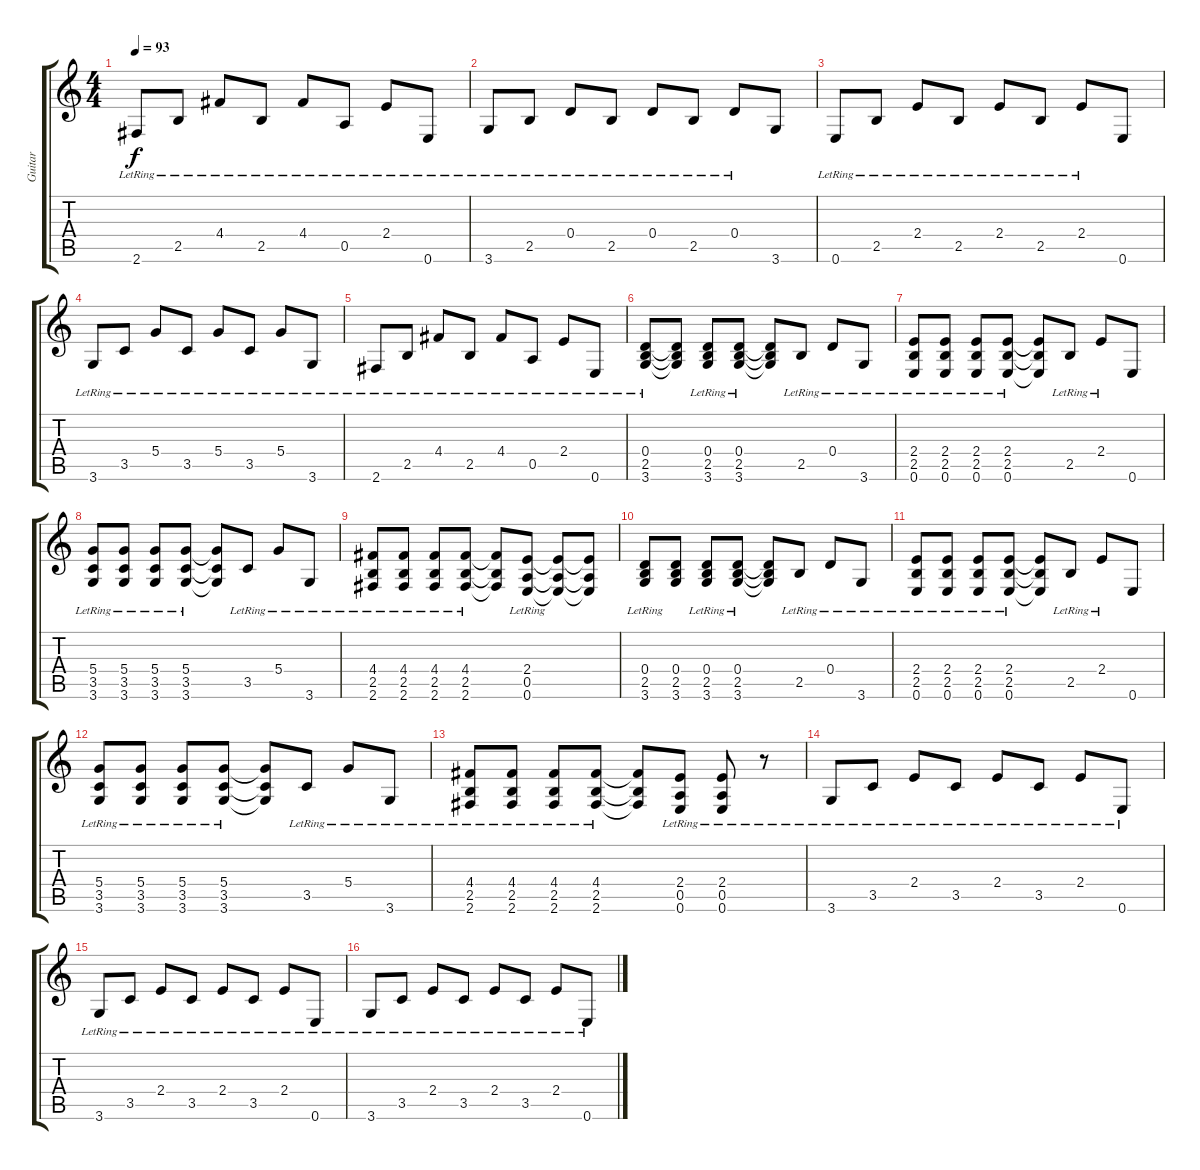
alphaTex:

\track ("Guitar" "Guitar") {instrument acousticguitarsteel}
\staff {score tabs}
\tuning (E4 B3 G3 D3 A2 E2) {hide}
\ts (4 4)
\tempo 93
\clef g2
\ks c
2.6{lr}.8{dy f} 2.5{lr}.8 4.4{lr}.8 2.5{lr}.8 4.4{lr}.8 0.5{lr}.8 2.4{lr}.8 0.6{lr}.8 |
3.6{lr}.8 2.5{lr}.8 0.4{lr}.8 2.5{lr}.8 0.4{lr}.8 2.5{lr}.8 0.4{lr}.8 3.6.8 |
0.6{lr}.8 2.5{lr}.8 2.4{lr}.8 2.5{lr}.8 2.4{lr}.8 2.5{lr}.8 2.4{lr}.8 0.6.8 |
3.6{lr}.8 3.5{lr}.8 5.4{lr}.8 3.5{lr}.8 5.4{lr}.8 3.5{lr}.8 5.4{lr}.8 3.6{lr}.8 |
2.6{lr}.8 2.5{lr}.8 4.4{lr}.8 2.5{lr}.8 4.4{lr}.8 0.5{lr}.8 2.4{lr}.8 0.6{lr}.8 |
(0.4 2.5 3.6{lr}).8{instrument distortionguitar} (0.4{t} 2.5{t} 3.6{t}).8 (0.4{lr} 2.5 3.6).8 (0.4{lr} 2.5{lr} 3.6{lr}).8 (0.4{t} 2.5{t} 3.6{t}).8 2.5{lr}.8 0.4{lr}.8 3.6{lr}.8 |
(2.4 2.5 0.6{lr}).8 (2.4 2.5{lr} 0.6).8 (2.4{lr} 2.5 0.6).8 (2.4 2.5{lr} 0.6).8 (2.4{t} 2.5{t} 0.6{t}).8 2.5{lr}.8 2.4{lr}.8 0.6.8 |
(5.4 3.5 3.6{lr}).8 (5.4 3.5{lr} 3.6).8 (5.4{lr} 3.5 3.6).8 (5.4 3.5{lr} 3.6).8 (5.4{t} 3.5{t} 3.6{t}).8 3.5{lr}.8 5.4{lr}.8 3.6{lr}.8 |
(4.4 2.5 2.6{lr}).8 (4.4 2.5{lr} 2.6).8 (4.4{lr} 2.5 2.6).8 (4.4 2.5{lr} 2.6).8 (4.4{t} 2.5{t} 2.6{t}).8 (2.4 0.5{lr} 0.6).8 (2.4{t} 0.5{t} 0.6{t}).8 (2.4{t} 0.5{t} 0.6{t}).8 |
(0.4 2.5 3.6{lr}).8 (0.4 2.5 3.6).8 (0.4{lr} 2.5 3.6).8 (0.4{lr} 2.5{lr} 3.6{lr}).8 (0.4{t} 2.5{t} 3.6{t}).8 2.5{lr}.8 0.4{lr}.8 3.6{lr}.8 |
(2.4 2.5 0.6{lr}).8 (2.4 2.5{lr} 0.6).8 (2.4{lr} 2.5 0.6).8 (2.4 2.5{lr} 0.6).8 (2.4{t} 2.5{t} 0.6{t}).8 2.5{lr}.8 2.4{lr}.8 0.6.8 |
(5.4 3.5 3.6{lr}).8 (5.4 3.5{lr} 3.6).8 (5.4{lr} 3.5 3.6).8 (5.4 3.5{lr} 3.6).8 (5.4{t} 3.5{t} 3.6{t}).8 3.5{lr}.8 5.4{lr}.8 3.6{lr}.8 |
(4.4 2.5 2.6{lr}).8 (4.4 2.5{lr} 2.6).8 (4.4{lr} 2.5 2.6).8 (4.4 2.5{lr} 2.6).8 (4.4{t} 2.5{t} 2.6{t}).8 (2.4 0.5{lr} 0.6).8 (2.4{lr} 0.5 0.6).8 r.8 |
3.6{lr}.8{instrument acousticguitarsteel} 3.5{lr}.8 2.4{lr}.8 3.5{lr}.8 2.4{lr}.8 3.5{lr}.8 2.4{lr}.8 0.6{lr}.8 |
3.6{lr}.8 3.5{lr}.8 2.4{lr}.8 3.5{lr}.8 2.4{lr}.8 3.5{lr}.8 2.4{lr}.8 0.6{lr}.8 |
3.6{lr}.8 3.5{lr}.8 2.4{lr}.8 3.5{lr}.8 2.4{lr}.8 3.5{lr}.8 2.4{lr}.8 0.6{lr}.8
